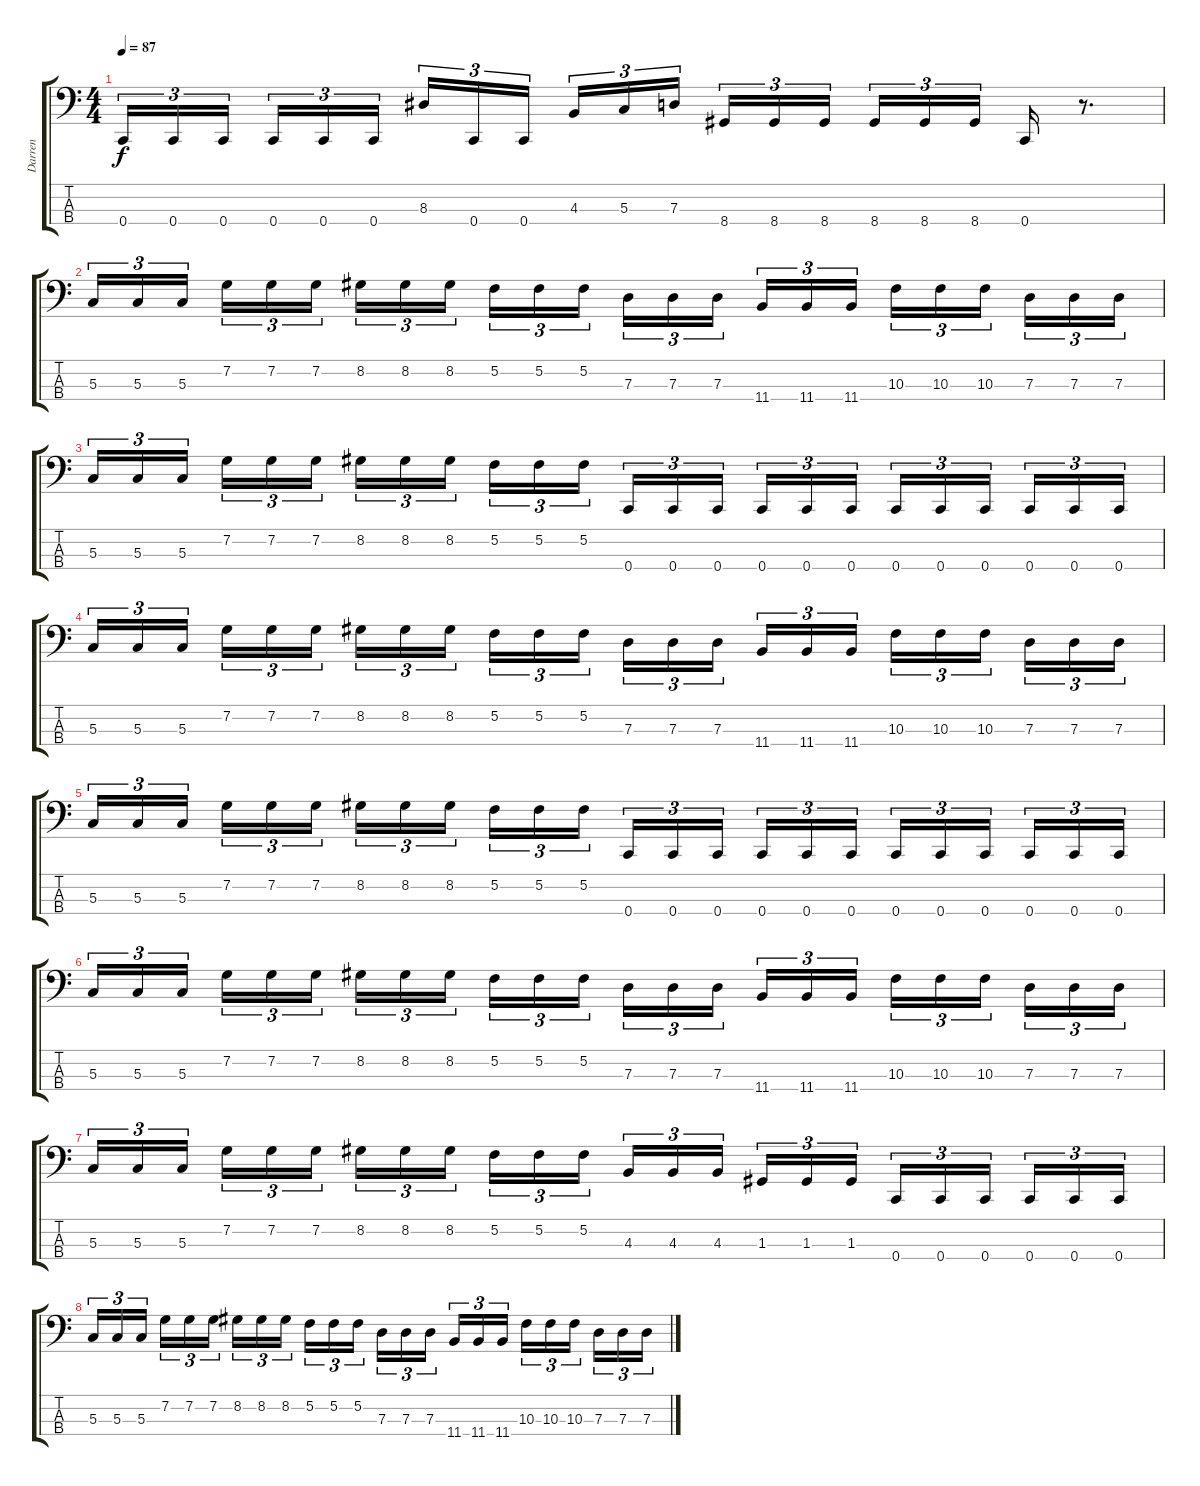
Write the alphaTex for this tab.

\track ("Darren" "Darren") {instrument electricbassfinger}
\staff {score tabs}
\tuning (F2 C2 G1 C1) {hide}
\ts (4 4)
\tempo 87
\clef f4
\ks c
0.4.16{tu (3 2) dy f} 0.4.16{tu (3 2)} 0.4.16{tu (3 2) beam splitsecondary} 0.4.16{tu (3 2)} 0.4.16{tu (3 2)} 0.4.16{tu (3 2)} 8.3.16{tu (3 2)} 0.4.16{tu (3 2)} 0.4.16{tu (3 2) beam splitsecondary} 4.3.16{tu (3 2)} 5.3.16{tu (3 2)} 7.3.16{tu (3 2)} 8.4.16{tu (3 2)} 8.4.16{tu (3 2)} 8.4.16{tu (3 2) beam splitsecondary} 8.4.16{tu (3 2)} 8.4.16{tu (3 2)} 8.4.16{tu (3 2)} 0.4.16 r.8{d} |
5.3.16{tu (3 2)} 5.3.16{tu (3 2)} 5.3.16{tu (3 2) beam splitsecondary} 7.2.16{tu (3 2)} 7.2.16{tu (3 2)} 7.2.16{tu (3 2)} 8.2.16{tu (3 2)} 8.2.16{tu (3 2)} 8.2.16{tu (3 2) beam splitsecondary} 5.2.16{tu (3 2)} 5.2.16{tu (3 2)} 5.2.16{tu (3 2)} 7.3.16{tu (3 2)} 7.3.16{tu (3 2)} 7.3.16{tu (3 2) beam splitsecondary} 11.4.16{tu (3 2)} 11.4.16{tu (3 2)} 11.4.16{tu (3 2)} 10.3.16{tu (3 2)} 10.3.16{tu (3 2)} 10.3.16{tu (3 2) beam splitsecondary} 7.3.16{tu (3 2)} 7.3.16{tu (3 2)} 7.3.16{tu (3 2)} |
5.3.16{tu (3 2)} 5.3.16{tu (3 2)} 5.3.16{tu (3 2) beam splitsecondary} 7.2.16{tu (3 2)} 7.2.16{tu (3 2)} 7.2.16{tu (3 2)} 8.2.16{tu (3 2)} 8.2.16{tu (3 2)} 8.2.16{tu (3 2) beam splitsecondary} 5.2.16{tu (3 2)} 5.2.16{tu (3 2)} 5.2.16{tu (3 2)} 0.4.16{tu (3 2)} 0.4.16{tu (3 2)} 0.4.16{tu (3 2) beam splitsecondary} 0.4.16{tu (3 2)} 0.4.16{tu (3 2)} 0.4.16{tu (3 2)} 0.4.16{tu (3 2)} 0.4.16{tu (3 2)} 0.4.16{tu (3 2) beam splitsecondary} 0.4.16{tu (3 2)} 0.4.16{tu (3 2)} 0.4.16{tu (3 2)} |
5.3.16{tu (3 2)} 5.3.16{tu (3 2)} 5.3.16{tu (3 2) beam splitsecondary} 7.2.16{tu (3 2)} 7.2.16{tu (3 2)} 7.2.16{tu (3 2)} 8.2.16{tu (3 2)} 8.2.16{tu (3 2)} 8.2.16{tu (3 2) beam splitsecondary} 5.2.16{tu (3 2)} 5.2.16{tu (3 2)} 5.2.16{tu (3 2)} 7.3.16{tu (3 2)} 7.3.16{tu (3 2)} 7.3.16{tu (3 2) beam splitsecondary} 11.4.16{tu (3 2)} 11.4.16{tu (3 2)} 11.4.16{tu (3 2)} 10.3.16{tu (3 2)} 10.3.16{tu (3 2)} 10.3.16{tu (3 2) beam splitsecondary} 7.3.16{tu (3 2)} 7.3.16{tu (3 2)} 7.3.16{tu (3 2)} |
5.3.16{tu (3 2)} 5.3.16{tu (3 2)} 5.3.16{tu (3 2) beam splitsecondary} 7.2.16{tu (3 2)} 7.2.16{tu (3 2)} 7.2.16{tu (3 2)} 8.2.16{tu (3 2)} 8.2.16{tu (3 2)} 8.2.16{tu (3 2) beam splitsecondary} 5.2.16{tu (3 2)} 5.2.16{tu (3 2)} 5.2.16{tu (3 2)} 0.4.16{tu (3 2)} 0.4.16{tu (3 2)} 0.4.16{tu (3 2) beam splitsecondary} 0.4.16{tu (3 2)} 0.4.16{tu (3 2)} 0.4.16{tu (3 2)} 0.4.16{tu (3 2)} 0.4.16{tu (3 2)} 0.4.16{tu (3 2) beam splitsecondary} 0.4.16{tu (3 2)} 0.4.16{tu (3 2)} 0.4.16{tu (3 2)} |
5.3.16{tu (3 2)} 5.3.16{tu (3 2)} 5.3.16{tu (3 2) beam splitsecondary} 7.2.16{tu (3 2)} 7.2.16{tu (3 2)} 7.2.16{tu (3 2)} 8.2.16{tu (3 2)} 8.2.16{tu (3 2)} 8.2.16{tu (3 2) beam splitsecondary} 5.2.16{tu (3 2)} 5.2.16{tu (3 2)} 5.2.16{tu (3 2)} 7.3.16{tu (3 2)} 7.3.16{tu (3 2)} 7.3.16{tu (3 2) beam splitsecondary} 11.4.16{tu (3 2)} 11.4.16{tu (3 2)} 11.4.16{tu (3 2)} 10.3.16{tu (3 2)} 10.3.16{tu (3 2)} 10.3.16{tu (3 2) beam splitsecondary} 7.3.16{tu (3 2)} 7.3.16{tu (3 2)} 7.3.16{tu (3 2)} |
5.3.16{tu (3 2)} 5.3.16{tu (3 2)} 5.3.16{tu (3 2) beam splitsecondary} 7.2.16{tu (3 2)} 7.2.16{tu (3 2)} 7.2.16{tu (3 2)} 8.2.16{tu (3 2)} 8.2.16{tu (3 2)} 8.2.16{tu (3 2) beam splitsecondary} 5.2.16{tu (3 2)} 5.2.16{tu (3 2)} 5.2.16{tu (3 2)} 4.3.16{tu (3 2)} 4.3.16{tu (3 2)} 4.3.16{tu (3 2) beam splitsecondary} 1.3.16{tu (3 2)} 1.3.16{tu (3 2)} 1.3.16{tu (3 2)} 0.4.16{tu (3 2)} 0.4.16{tu (3 2)} 0.4.16{tu (3 2) beam splitsecondary} 0.4.16{tu (3 2)} 0.4.16{tu (3 2)} 0.4.16{tu (3 2)} |
5.3.16{tu (3 2)} 5.3.16{tu (3 2)} 5.3.16{tu (3 2) beam splitsecondary} 7.2.16{tu (3 2)} 7.2.16{tu (3 2)} 7.2.16{tu (3 2)} 8.2.16{tu (3 2)} 8.2.16{tu (3 2)} 8.2.16{tu (3 2) beam splitsecondary} 5.2.16{tu (3 2)} 5.2.16{tu (3 2)} 5.2.16{tu (3 2)} 7.3.16{tu (3 2)} 7.3.16{tu (3 2)} 7.3.16{tu (3 2) beam splitsecondary} 11.4.16{tu (3 2)} 11.4.16{tu (3 2)} 11.4.16{tu (3 2)} 10.3.16{tu (3 2)} 10.3.16{tu (3 2)} 10.3.16{tu (3 2) beam splitsecondary} 7.3.16{tu (3 2)} 7.3.16{tu (3 2)} 7.3.16{tu (3 2)}
